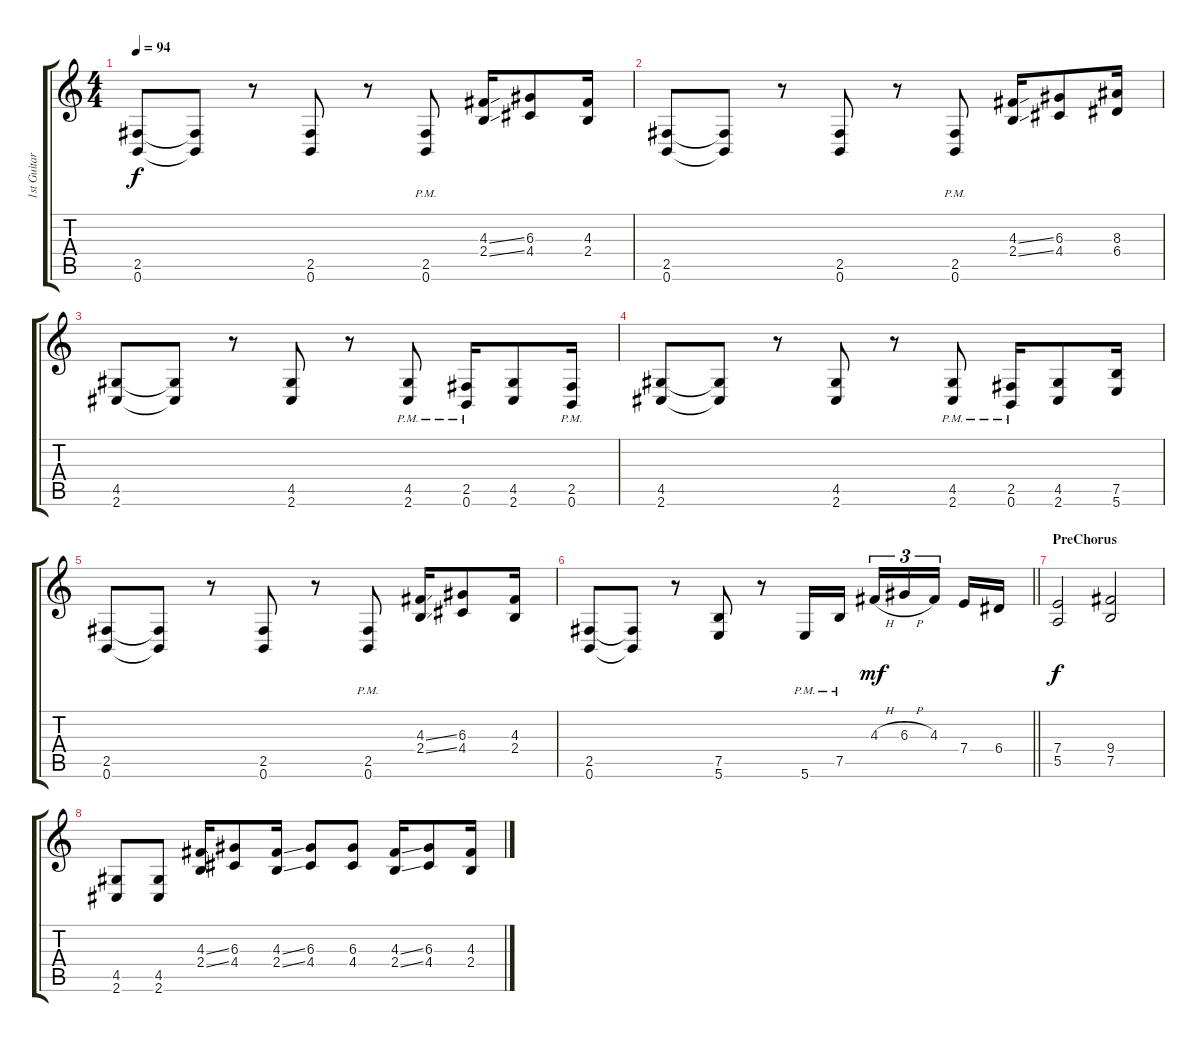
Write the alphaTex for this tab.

\track ("1st Guitar" "1st Guitar") {instrument distortionguitar}
\staff {score tabs}
\tuning (B3 Gb3 D3 A2 E2 B1) {hide}
\ts (4 4)
\tempo 94
\clef g2
\ks c
(2.5 0.6).8{dy f} (2.5{t} 0.6{t}).8 r.8 (2.5 0.6).8 r.8 (2.5{pm} 0.6{pm}).8 (4.3{ss} 2.4{ss}).16 (6.3 4.4).8 (4.3 2.4).16 |
(2.5 0.6).8 (2.5{t} 0.6{t}).8 r.8 (2.5 0.6).8 r.8 (2.5{pm} 0.6{pm}).8 (4.3{ss} 2.4{ss}).16 (6.3 4.4).8 (8.3 6.4).16 |
(4.5 2.6).8 (4.5{t} 2.6{t}).8 r.8 (4.5 2.6).8 r.8 (4.5{pm} 2.6{pm}).8 (2.5{pm} 0.6{pm}).16 (4.5 2.6).8 (2.5{pm} 0.6{pm}).16 |
(4.5 2.6).8 (4.5{t} 2.6{t}).8 r.8 (4.5 2.6).8 r.8 (4.5{pm} 2.6{pm}).8 (2.5{pm} 0.6{pm}).16 (4.5 2.6).8 (7.5 5.6).16 |
(2.5 0.6).8 (2.5{t} 0.6{t}).8 r.8 (2.5 0.6).8 r.8 (2.5{pm} 0.6{pm}).8 (4.3{ss} 2.4{ss}).16 (6.3 4.4).8 (4.3 2.4).16 |
\barLineRight lightlight
(2.5 0.6).8 (2.5{t} 0.6{t}).8 r.8 (7.5 5.6).8 r.8 5.6{pm}.16 7.5{pm}.16 4.3{h}.16{tu (3 2) dy mf} 6.3{h}.16{tu (3 2)} 4.3.16{tu (3 2) beam splitsecondary} 7.4.16 6.4.16 |
\section ("" "PreChorus")
(7.4 5.5).2{dy f instrument distortionguitar} (9.4 7.5).2 |
(4.5 2.6).8 (4.5 2.6).8 (4.3{ss} 2.4{ss}).16 (6.3 4.4).8 (4.3{ss} 2.4{ss}).16 (6.3 4.4).8 (6.3 4.4).8 (4.3{ss} 2.4{ss}).16 (6.3 4.4).8 (4.3 2.4).16
